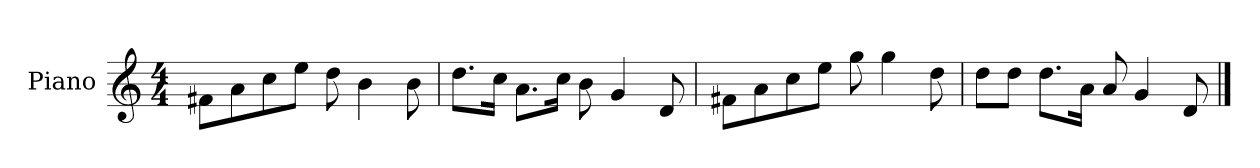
**kern
*part1
*staff1
*I"Piano
*I'P-no
*clefG2
*k[]
*M4/4
*MM90
=1
8f#X\L
8a\
8cc\
8ee\J
8dd\
4b\
8b\
=2
8.dd\L
16cc\Jk
8.a\L
16cc\Jk
8b\
4g/
8d/
=3
8f#X\L
8a\
8cc\
8ee\J
8gg\
4gg\
8dd\
=4
8dd\L
8dd\J
8.dd\L
16a\Jk
8a/
4g/
8d/
==
*-
